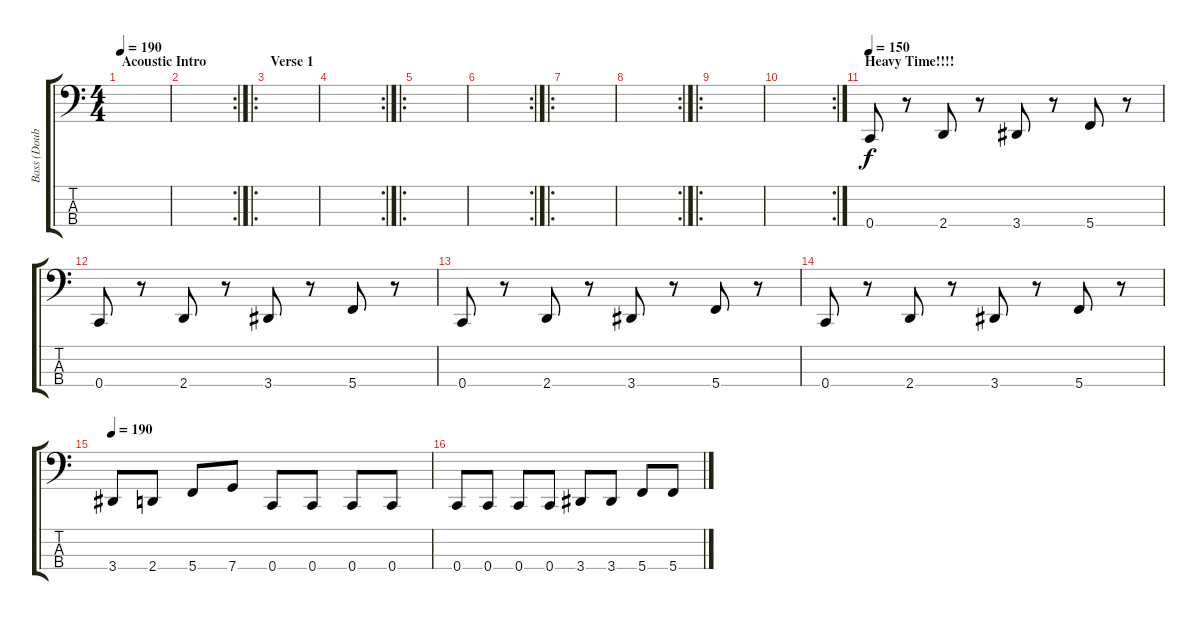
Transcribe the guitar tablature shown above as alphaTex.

\track ("Bass (Double)" "Bass (Doub") {instrument slapbass1}
\staff {score tabs}
\tuning (F2 C2 G1 C1) {hide}
\ts (4 4)
\section ("" "Acoustic Intro")
\tempo 190
\tempo 100
\tempo 190
\clef f4
\ks c
|
\rc 2
|
\ro
\section ("" "Verse 1")
|
\rc 2
|
\ro
|
\rc 2
|
\ro
|
\rc 2
|
\ro
|
\rc 2
|
\section ("" "Heavy Time!!!!")
\tempo 150
0.4.8 r.8 2.4.8 r.8 3.4.8 r.8 5.4.8 r.8 |
0.4.8 r.8 2.4.8 r.8 3.4.8 r.8 5.4.8 r.8 |
0.4.8 r.8 2.4.8 r.8 3.4.8 r.8 5.4.8 r.8 |
0.4.8 r.8 2.4.8 r.8 3.4.8 r.8 5.4.8 r.8 |
\tempo 190
3.4.8 2.4.8 5.4.8 7.4.8 0.4.8 0.4.8 0.4.8 0.4.8 |
0.4.8 0.4.8 0.4.8 0.4.8 3.4.8 3.4.8 5.4.8 5.4.8
